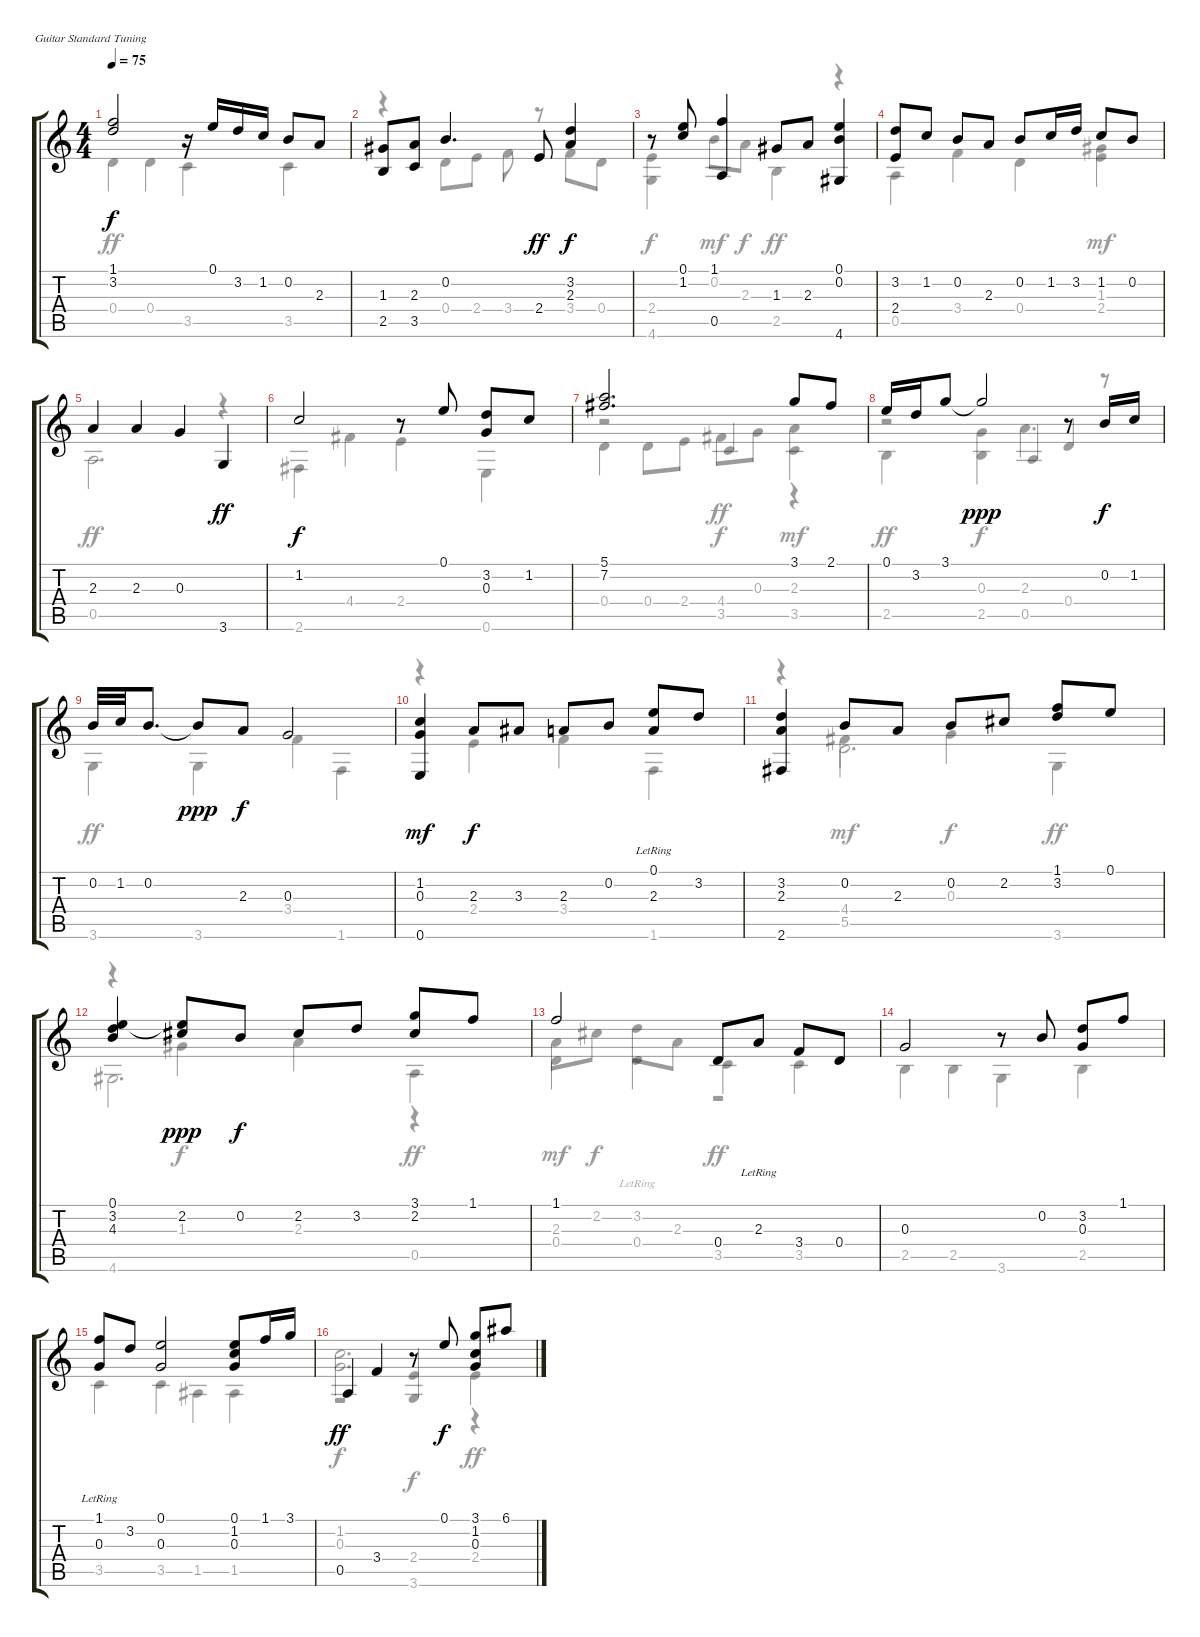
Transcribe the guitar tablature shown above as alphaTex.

\bracketExtendMode groupsimilarinstruments
\firstSystemTrackNameMode fullname
\otherSystemsTrackNameOrientation horizontal
\chordDiagramsInScore
\track "" {instrument acousticguitarnylon}
\staff {score tabs}
\tuning (E4 B3 G3 D3 A2 E2)
\voice
\ts (4 4)
\tempo 75
\clef g2
\ks c
(1.1 3.2).2{dy f beam Up} r.16{beam Up} 0.1.16{beam Up} 3.2.16{beam Up} 1.2.16{beam Up} 0.2.8{beam Up} 2.3.8{beam Up} |
(1.3{acc #} 2.5).8{beam Up} (2.3 3.5).8{beam Up} 0.2.4{d beam Up} 2.4.8{dy ff beam Up} (3.2 2.3).4{dy f beam Up} |
r.8{beam Up} (0.1 1.2).8{beam Up} (1.1 0.5).4{beam Up} 1.3{acc #}.8{beam Up} 2.3.8{beam Up} (0.1 0.2 4.6{acc #}).4{beam Up} |
(3.2 2.4).8{beam Up} 1.2.8{beam Up} 0.2.8{beam Up} 2.3.8{beam Up} 0.2.8{beam Up} 1.2.16{beam Up} 3.2.16{beam Up} 1.2.8{beam Up} 0.2.8{beam Up} |
2.3.4{beam Up} 2.3.4{beam Up} 0.3.4{beam Up} 3.6.4{dy ff beam Up} |
1.2.2{dy f beam Up} r.8{beam Up} 0.1.8{beam Up} (3.2 0.3).8{beam Up} 1.2.8{beam Up} |
(5.1 7.2{acc #}).2{d beam Up} 3.1.8{beam Up} 2.1{acc #}.8{beam Up} |
0.1.16{beam Up} 3.2.16{beam Up} 3.1.8{beam Up} 3.1{t}.2{dy ppp beam Up} r.8{beam Up} 0.2.16{dy f beam Up} 1.2.16{beam Up} |
0.2.32{beam Up} 1.2.32{beam Up} 0.2.8{d beam Up} 0.2{t}.8{dy ppp beam Up} 2.3.8{dy f beam Up} 0.3.2{beam Up} |
(1.2 0.3 0.6).4{dy mf beam Up} 2.3.8{dy f beam Up} 3.3{acc #}.8{beam Up} 2.3.8{beam Up} 0.2.8{beam Up} (0.1{lr} 2.3).8{beam Up} 3.2.8{beam Up} |
(3.2 2.3 2.6{acc #}).4{beam Up} 0.2.8{beam Up} 2.3.8{beam Up} 0.2.8{beam Up} 2.2{acc #}.8{beam Up} (1.1 3.2).8{beam Up} 0.1.8{beam Up} |
(0.1 3.2 4.3).4{beam Up} (0.1{t} 2.2{acc #}).8{dy ppp beam Up} 0.2.8{dy f beam Up} 2.2{acc #}.8{beam Up} 3.2.8{beam Up} (3.1 2.2{acc #}).8{beam Up} 1.1.8{beam Up} |
1.1.2{beam Up} 0.4.8{beam Up} 2.3{lr}.8{beam Up} 3.4.8{beam Up} 0.4.8{beam Up} |
0.3.2{beam Up} r.8{beam Up} 0.2.8{beam Up} (3.2 0.3).8{beam Up} 1.1.8{beam Up} |
(1.1{lr} 0.3).8{beam Up} 3.2.8{beam Up} (0.1 0.3).2{beam Up} (0.1 1.2 0.3).8{beam Up} 1.1.16{beam Up} 3.1.16{beam Up} |
0.5.4{dy ff beam Up} 3.4.4{beam Up} r.8{beam Up} 0.1.8{dy f beam Up} (3.1 1.2 0.3).8{beam Up} 6.1{acc #}.8{beam Up}
\voice
\clef g2
\ottava regular
\simile none
\ks c
0.4.4{dy ff beam Down} 0.4.4{beam Down} 3.5.4{beam Down} 3.5.4{beam Down} |
r.4{beam Down} 0.4.8{beam Down} 2.4.8{beam Down} 3.4.8{beam Down} r.8{beam Down} 3.4.8{beam Down} 0.4.8{beam Down} |
(2.4 4.6{acc #}).4{dy f beam Down} 0.2.8{dy mf beam Down} 2.3.8{dy f beam Down} 2.5.4{dy ff beam Down} r.4{beam Down} |
0.5.4{beam Down} 3.4.4{beam Down} 0.4.4{beam Down} (1.3{acc #} 2.4).4{dy mf beam Down} |
0.5.2{d dy ff beam Down} r.4{beam Down} |
2.6{acc #}.4{beam Down} 4.4{acc #}.4{beam Down} 2.4.4{beam Down} 0.6.4{beam Down} |
0.4.4{beam Down} 0.4.8{beam Down} 2.4.8{beam Down} 4.4{acc #}.8{dy f beam Down} 0.3.8{beam Down} (2.3 3.5).4{dy mf beam Down} |
2.5.4{dy ff beam Down} (0.3 2.5).4{dy f beam Down} 2.3.4{d beam Down} r.8{beam Down} |
3.6.4{dy ff beam Down} 3.6.4{beam Down} 3.4.4{beam Down} 1.6.4{beam Down} |
r.4{beam Down} 2.4.4{beam Down} 3.4.4{beam Down} 1.6.4{beam Down} |
r.4{beam Down} 4.4{acc #}.4{dy mf beam Down} 0.3.4{dy f beam Down} 3.6.4{dy ff beam Down} |
r.4{beam Down} 1.3{acc #}.4{dy f beam Down} 2.3.4{beam Down} 0.5.4{dy ff beam Down} |
2.3.8{dy mf beam Down} 2.2{acc #}.8{dy f beam Down} 3.2{lr}.8{beam Down} 2.3.8{beam Down} 3.5.4{dy ff beam Down} 3.5.4{beam Down} |
2.5.4{beam Down} 2.5.4{beam Down} 3.6.4{beam Down} 2.5.4{beam Down} |
3.5.4{beam Down} 3.5.4{beam Down} 1.5{acc #}.4{beam Down} 1.5{acc #}.4{beam Down} |
(1.2 0.3).2{d dy f beam Down} 2.4.4{dy ff beam Down}
\voice
\clef g2
\ottava regular
\simile none
\ks c
|
|
|
|
|
|
r.2{beam Down} 3.5.4{dy ff beam Up} r.4{beam Down} |
r.2{beam Down} 0.5.4{beam Up} 0.4.4{beam Up} |
|
|
r.4{beam Down} 5.5.2{d beam Down} |
4.6{acc #}.2{d beam Down} r.4{beam Down} |
0.4.4{beam Down} 0.4.4{beam Down} r.2{beam Down} |
|
|
r.2{beam Down} (2.4 3.6).4{dy f beam Up} r.4{beam Down}
